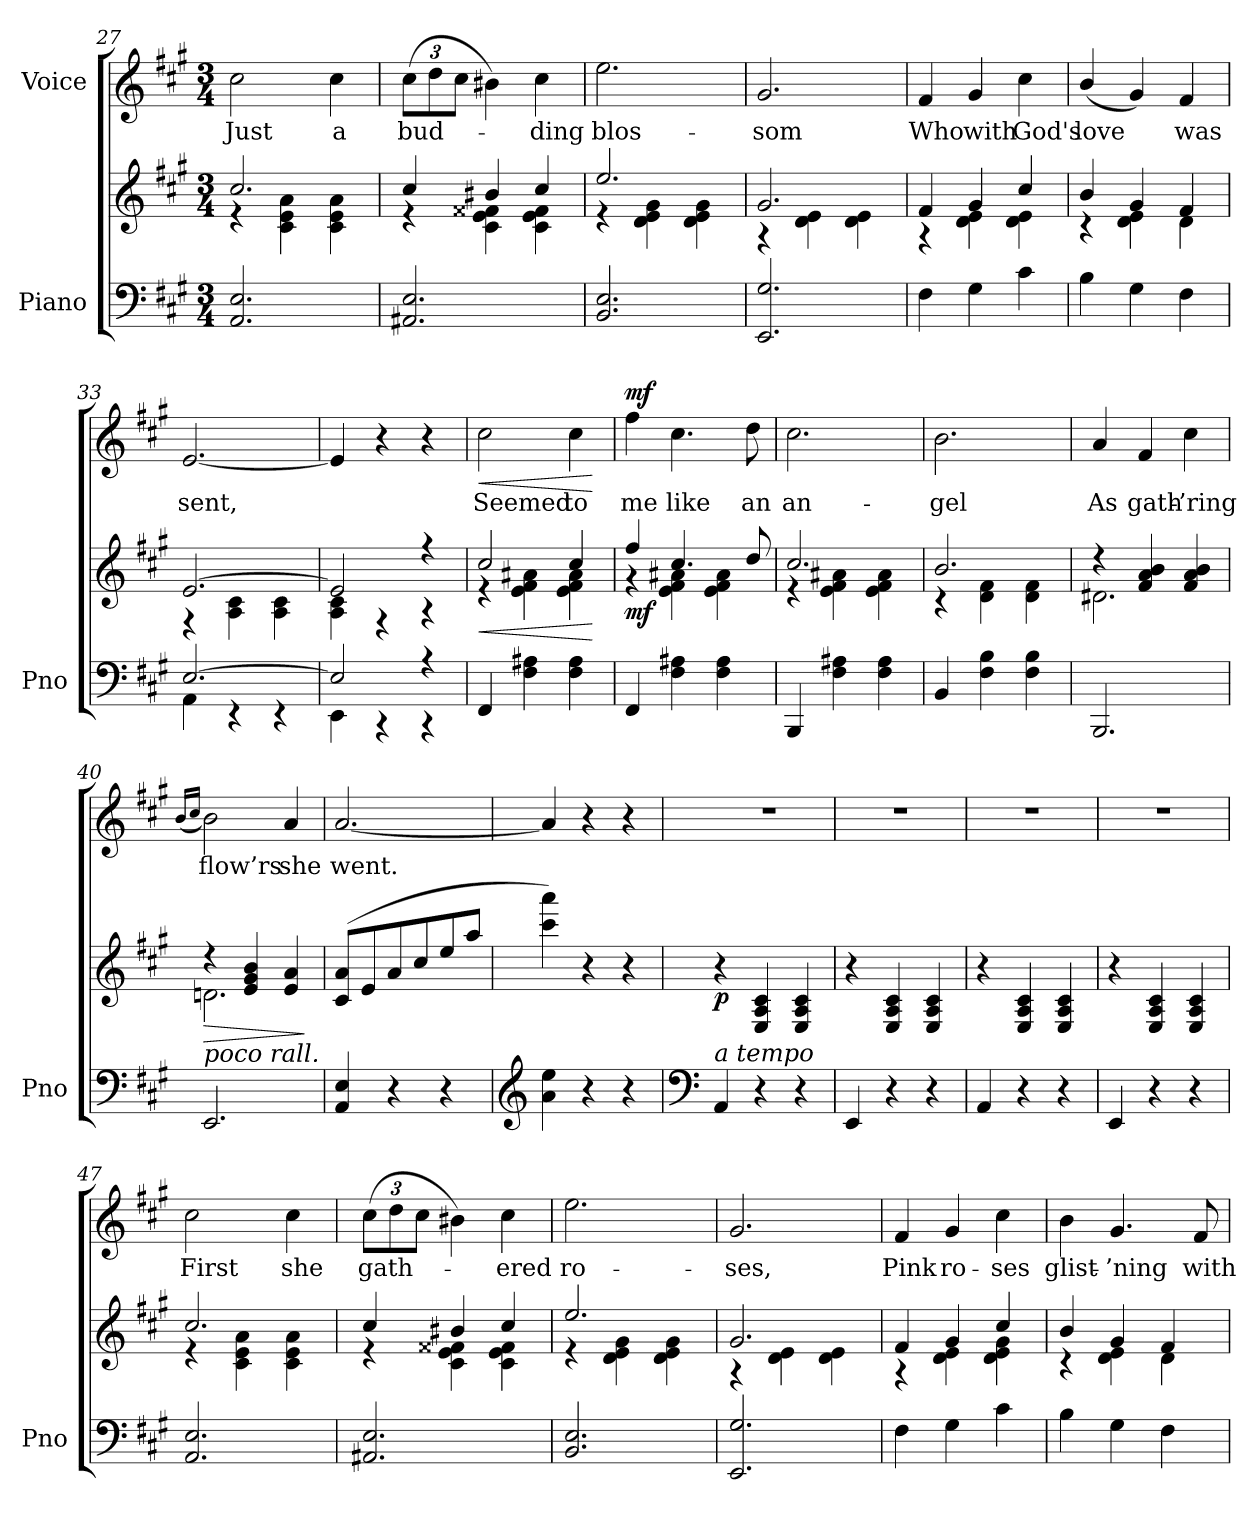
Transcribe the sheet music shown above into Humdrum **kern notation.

**kern	**kern	**dynam	**kern	**text	**dynam
*part2	*part2	*part2	*part1	*part1	*part1
*staff3	*staff2	*staff2/3	*staff1	*staff1	*staff1
*I"Piano	*	*	*I"Voice	*	*
*I'Pno	*	*	*	*	*
*clefF4	*clefG2	*	*clefG2	*	*
*k[f#c#g#]	*k[f#c#g#]	*	*k[f#c#g#]	*	*
*M3/4	*M3/4	*	*M3/4	*	*
=27	=27	=27	=27	=27	=27
*	*^	*	*	*	*
2.AA/ 2.E/	2.cc#/	4r	.	2cc#\	Just	.
.	.	4c#\ 4e\ 4a\	.	.	.	.
.	.	4c#\ 4e\ 4a\	.	4cc#\	a	.
=28	=28	=28	=28	=28	=28	=28
2.AA#X/ 2.E/	4cc#/	4r	.	(12cc#\L	bud-	.
.	.	.	.	12dd\	.	.
.	.	.	.	12cc#\J	.	.
.	4b#X/	4c#\ 4e\ 4f##X\	.	4b#X\)	.	.
.	4cc#/	4c#\ 4e\ 4f##\	.	4cc#\	-ding	.
=29	=29	=29	=29	=29	=29	=29
2.BB/ 2.E/	2.ee/	4r	.	2.ee\	blos-	.
.	.	4d\ 4e\ 4g#\	.	.	.	.
.	.	4d\ 4e\ 4g#\	.	.	.	.
=30	=30	=30	=30	=30	=30	=30
2.EE/ 2.G#/	2.g#/	4r	.	2.g#/	-som	.
.	.	4d\ 4e\	.	.	.	.
.	.	4d\ 4e\	.	.	.	.
=31	=31	=31	=31	=31	=31	=31
4F#\	4f#/	4r	.	4f#/	Who	.
4G#\	4g#/	4d\ 4e\	.	4g#/	with	.
4c#\	4cc#/	4d\ 4e\	.	4cc#\	God's	.
=32	=32	=32	=32	=32	=32	=32
4B\	4b/	4r	.	(<4b/	love	.
4G#\	4g#/	4d\ 4e\	.	4g#/)	.	.
4F#\	4f#/	4d\	.	4f#/	was	.
=33	=33	=33	=33	=33	=33	=33
*^	*	*	*	*	*	*
[2.E/	4AA\	[2.e/	4r	.	[2.e/	sent,	.
.	4r	.	4A\ 4c#\	.	.	.	.
.	4r	.	4A\ 4c#\	.	.	.	.
=34	=34	=34	=34	=34	=34	=34	=34
2E/]	4EE\	2e/]	4A\ 4c#\	.	4e/]	.	.
.	4r	.	4r	.	4r	.	.
4r	4r	4r	4r	.	4r	.	.
=35	=35	=35	=35	=35	=35	=35	=35
!	!	!	!	!LO:HP:b	!	!	!LO:HP:b
*v	*v	*	*	*	*	*	*
4FF#/	2cc#/	4r	<	2cc#\	Seemed	<
4F#\ 4A#X\	.	4e\ 4f#\ 4a#X\	.	.	.	.
4F#\ 4A#\	4cc#/	4e\ 4f#\ 4a#\	.	4cc#\	to	.
*	*v	*v	*	*	*	*
.	.	[	.	.	[
=36	=36	=36	=36	=36	=36
*	*^	*	*	*	*
!	!	!	!LO:DY:b	!	!	!LO:DY:a
4FF#/	4ff#/	4r	mf	4ff#\	me	mf
4F#\ 4A#X\	4.cc#/	4e\ 4f#\ 4a#X\	.	4.cc#\	like	.
4F#\ 4A#\	.	4e\ 4f#\ 4a#\	.	.	.	.
.	8dd/	.	.	8dd\	an	.
=37	=37	=37	=37	=37	=37	=37
4BBB/	2.cc#/	4r	.	2.cc#\	an-	.
4F#\ 4A#X\	.	4e\ 4f#\ 4a#X\	.	.	.	.
4F#\ 4A#\	.	4e\ 4f#\ 4a#\	.	.	.	.
=38	=38	=38	=38	=38	=38	=38
4BB/	2.b/	4r	.	2.b\	-gel	.
4F#\ 4B\	.	4d\ 4f#\	.	.	.	.
4F#\ 4B\	.	4d\ 4f#\	.	.	.	.
=39	=39	=39	=39	=39	=39	=39
2.BBB/	4r	2.d#X\	.	4a/	As	.
.	4f#/ 4a/ 4b/	.	.	4f#/	gath-	.
.	4f#/ 4a/ 4b/	.	.	4cc#\	-’ring	.
=40	=40	=40	=40	=40	=40	=40
.	.	.	.	(16qb/LL	.	.
.	.	.	.	16qcc#/JJ	.	.
!LO:TX:i:t=poco rall.	!	!	!	!	!	!
!	!	!	!LO:HP:b	!	!	!
2.EE/	4r	2.dn\	>	2b\)	flow’rs	.
.	4e/ 4g#/ 4b/	.	.	.	.	.
.	4e/ 4a/	.	.	4a/	she	.
*	*v	*v	*	*	*	*
.	.	]	.	.	.
=41	=41	=41	=41	=41	=41
4AA/ 4E/	(>8c#/ 8a/L	.	[2.a/	went.	.
.	8e/	.	.	.	.
4r	8a/	.	.	.	.
.	8cc#/	.	.	.	.
4r	8ee/	.	.	.	.
.	8aa/J	.	.	.	.
=42	=42	=42	=42	=42	=42
*clefG2	*	*	*	*	*
4a\ 4ee\	4ccc#\ 4aaa\)	.	4a/]	.	.
4r	4r	.	4r	.	.
4r	4r	.	4r	.	.
=43	=43	=43	=43	=43	=43
*clefF4	*	*	*	*	*
!LO:TX:i:t=a tempo	!	!	!	!	!
!	!	!LO:DY:b	!	!	!
4AA/	4r	p	2.r	.	.
4r	4E/ 4A/ 4c#/	.	.	.	.
4r	4E/ 4A/ 4c#/	.	.	.	.
=44	=44	=44	=44	=44	=44
4EE/	4r	.	2.r	.	.
4r	4E/ 4A/ 4c#/	.	.	.	.
4r	4E/ 4A/ 4c#/	.	.	.	.
=45	=45	=45	=45	=45	=45
4AA/	4r	.	2.r	.	.
4r	4E/ 4A/ 4c#/	.	.	.	.
4r	4E/ 4A/ 4c#/	.	.	.	.
=46	=46	=46	=46	=46	=46
4EE/	4r	.	2.r	.	.
4r	4E/ 4A/ 4c#/	.	.	.	.
4r	4E/ 4A/ 4c#/	.	.	.	.
=47	=47	=47	=47	=47	=47
*	*^	*	*	*	*
2.AA/ 2.E/	2.cc#/	4r	.	2cc#\	First	.
.	.	4c#\ 4e\ 4a\	.	.	.	.
.	.	4c#\ 4e\ 4a\	.	4cc#\	she	.
=48	=48	=48	=48	=48	=48	=48
2.AA#X/ 2.E/	4cc#/	4r	.	(12cc#\L	gath-	.
.	.	.	.	12dd\	.	.
.	.	.	.	12cc#\J	.	.
.	4b#X/	4c#\ 4e\ 4f##X\	.	4b#X\)	.	.
.	4cc#/	4c#\ 4e\ 4f##\	.	4cc#\	-ered	.
=49	=49	=49	=49	=49	=49	=49
2.BB/ 2.E/	2.ee/	4r	.	2.ee\	ro-	.
.	.	4d\ 4e\ 4g#\	.	.	.	.
.	.	4d\ 4e\ 4g#\	.	.	.	.
=50	=50	=50	=50	=50	=50	=50
2.EE/ 2.G#/	2.g#/	4r	.	2.g#/	-ses,	.
.	.	4d\ 4e\	.	.	.	.
.	.	4d\ 4e\	.	.	.	.
=51	=51	=51	=51	=51	=51	=51
4F#\	4f#/	4r	.	4f#/	Pink	.
4G#\	4g#/	4d\ 4e\	.	4g#/	ro-	.
4c#\	4cc#/	4d\ 4e\ 4g#\	.	4cc#\	-ses	.
=52	=52	=52	=52	=52	=52	=52
4B\	4b/	4r	.	4b\	glist-	.
4G#\	4g#/	4d\ 4e\	.	4.g#/	-’ning	.
4F#\	4f#/	4d\	.	.	.	.
.	.	.	.	8f#/	with	.
*	*v	*v	*	*	*	*
=	=	=	=	=	=
*-	*-	*-	*-	*-	*-
